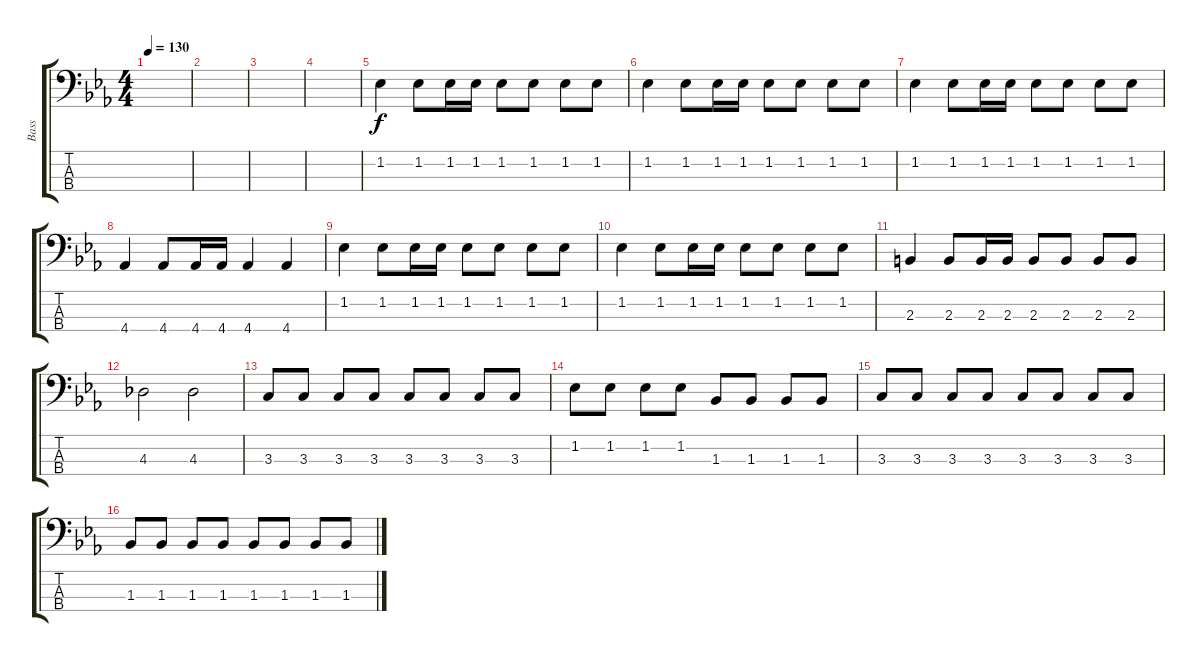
\track ("Bass" "Bass") {instrument electricbassfinger}
\staff {score tabs}
\tuning (G2 D2 A1 E1) {hide}
\ts (4 4)
\tempo 130
\clef f4
\ks cminor
|
|
|
|
1.2.4 1.2.8 1.2.16 1.2.16 1.2.8 1.2.8 1.2.8 1.2.8 |
1.2.4 1.2.8 1.2.16 1.2.16 1.2.8 1.2.8 1.2.8 1.2.8 |
1.2.4 1.2.8 1.2.16 1.2.16 1.2.8 1.2.8 1.2.8 1.2.8 |
4.4.4 4.4.8 4.4.16 4.4.16 4.4.4 4.4.4 |
1.2.4 1.2.8 1.2.16 1.2.16 1.2.8 1.2.8 1.2.8 1.2.8 |
1.2.4 1.2.8 1.2.16 1.2.16 1.2.8 1.2.8 1.2.8 1.2.8 |
2.3.4 2.3.8 2.3.16 2.3.16 2.3.8 2.3.8 2.3.8 2.3.8 |
4.3.2 4.3.2 |
3.3.8 3.3.8 3.3.8 3.3.8 3.3.8 3.3.8 3.3.8 3.3.8 |
1.2.8 1.2.8 1.2.8 1.2.8 1.3.8 1.3.8 1.3.8 1.3.8 |
3.3.8 3.3.8 3.3.8 3.3.8 3.3.8 3.3.8 3.3.8 3.3.8 |
1.3.8 1.3.8 1.3.8 1.3.8 1.3.8 1.3.8 1.3.8 1.3.8
